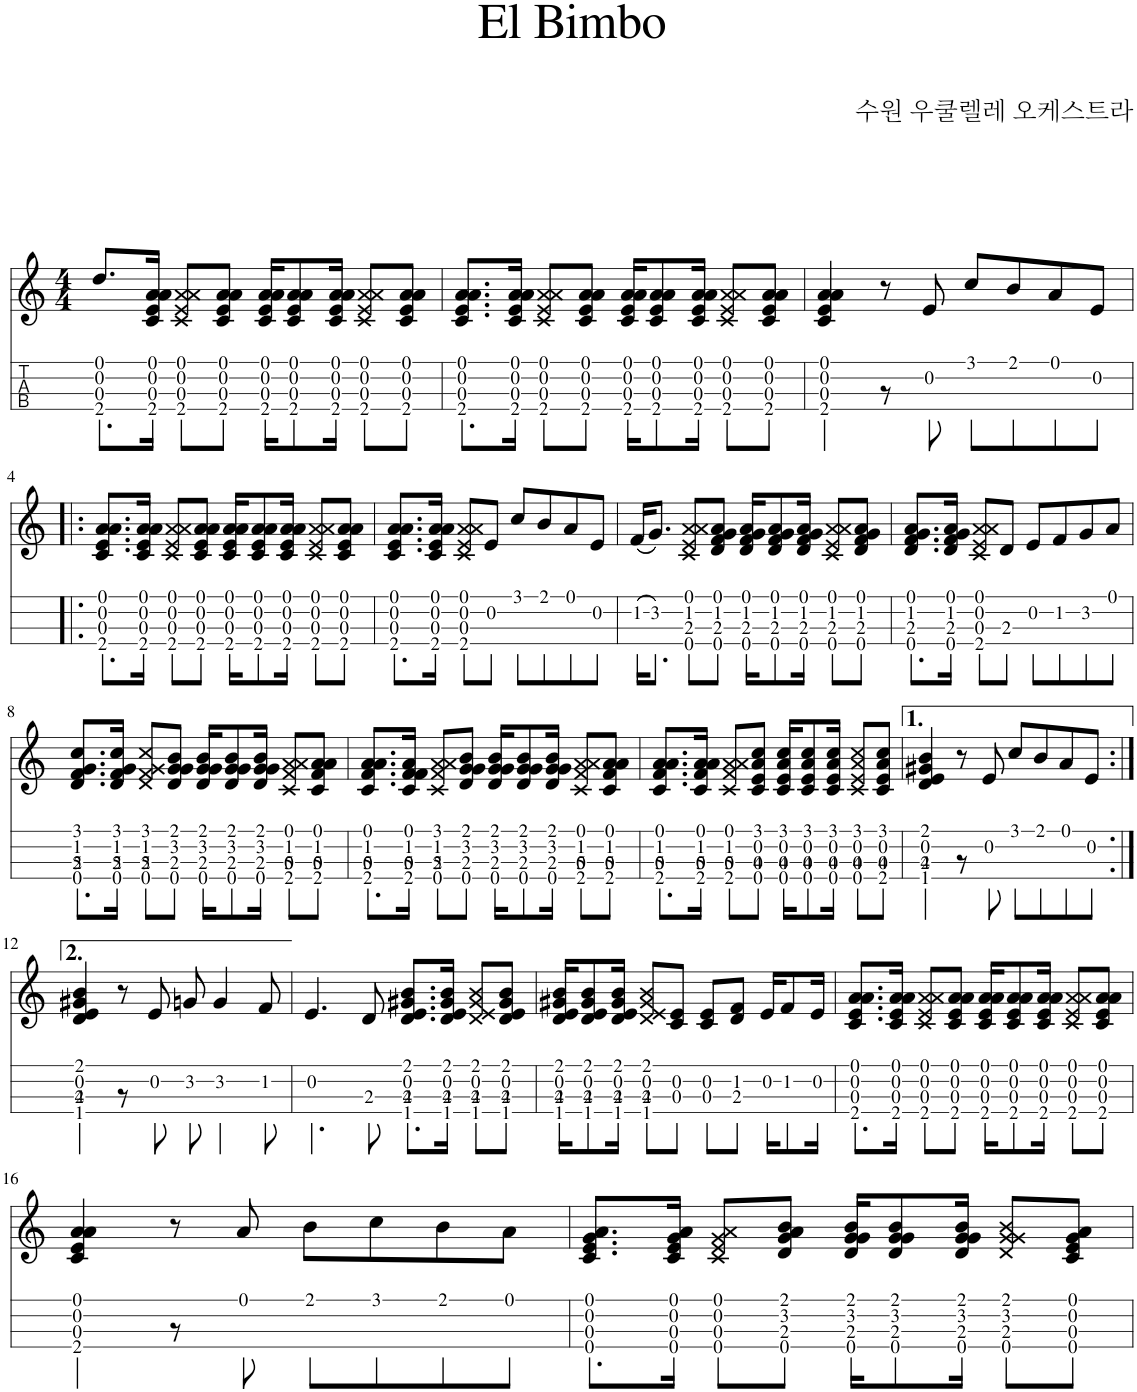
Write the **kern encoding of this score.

**kern	**kern
*part2	*part1
*staff2	*staff1
*I"우쿨렐레 [타브 악보]	*I"Piano
*	*I'Pno
*stria4	*
*	*clefG2
*k[]	*k[]
*M4/4	*M4/4
=1	=1
8.a\ 8.c\ 8.e\ 8.a\L	8.dd/L
16a\ 16c\ 16e\ 16a\Jk	16c/ 16e/ 16a/ 16a/Jk
8a\ 8c\ 8e\ 8a\L	8c/ 8e/ 8a/ 8a/L
8a\ 8c\ 8e\ 8a\J	8c/ 8e/ 8a/ 8a/J
16a\ 16c\ 16e\ 16a\KL	16c/ 16e/ 16a/ 16a/KL
8a\ 8c\ 8e\ 8a\	8c/ 8e/ 8a/ 8a/
16a\ 16c\ 16e\ 16a\Jk	16c/ 16e/ 16a/ 16a/Jk
8a\ 8c\ 8e\ 8a\L	8c/ 8e/ 8a/ 8a/L
8a\ 8c\ 8e\ 8a\J	8c/ 8e/ 8a/ 8a/J
=2	=2
8.a\ 8.c\ 8.e\ 8.a\L	8.c/ 8.e/ 8.a/ 8.a/L
16a\ 16c\ 16e\ 16a\Jk	16c/ 16e/ 16a/ 16a/Jk
8a\ 8c\ 8e\ 8a\L	8c/ 8e/ 8a/ 8a/L
8a\ 8c\ 8e\ 8a\J	8c/ 8e/ 8a/ 8a/J
16a\ 16c\ 16e\ 16a\KL	16c/ 16e/ 16a/ 16a/KL
8a\ 8c\ 8e\ 8a\	8c/ 8e/ 8a/ 8a/
16a\ 16c\ 16e\ 16a\Jk	16c/ 16e/ 16a/ 16a/Jk
8a\ 8c\ 8e\ 8a\L	8c/ 8e/ 8a/ 8a/L
8a\ 8c\ 8e\ 8a\J	8c/ 8e/ 8a/ 8a/J
=3	=3
4a\ 4c\ 4e\ 4a\	4c/ 4e/ 4a/ 4a/
8r	8r
8e\	8e/
8cc\L	8cc/L
8b\	8b/
8a\	8a/
8e\J	8e/J
!!LO:LB:g=z
=4!|:	=4!|:
8.a\ 8.c\ 8.e\ 8.a\L	8.c/ 8.e/ 8.a/ 8.a/L
16a\ 16c\ 16e\ 16a\Jk	16c/ 16e/ 16a/ 16a/Jk
8a\ 8c\ 8e\ 8a\L	8c/ 8e/ 8a/ 8a/L
8a\ 8c\ 8e\ 8a\J	8c/ 8e/ 8a/ 8a/J
16a\ 16c\ 16e\ 16a\KL	16c/ 16e/ 16a/ 16a/KL
8a\ 8c\ 8e\ 8a\	8c/ 8e/ 8a/ 8a/
16a\ 16c\ 16e\ 16a\Jk	16c/ 16e/ 16a/ 16a/Jk
8a\ 8c\ 8e\ 8a\L	8c/ 8e/ 8a/ 8a/L
8a\ 8c\ 8e\ 8a\J	8c/ 8e/ 8a/ 8a/J
=5	=5
8.a\ 8.c\ 8.e\ 8.a\L	8.c/ 8.e/ 8.a/ 8.a/L
16a\ 16c\ 16e\ 16a\Jk	16c/ 16e/ 16a/ 16a/Jk
8a\ 8c\ 8e\ 8a\L	8c/ 8e/ 8a/ 8a/L
8e\J	8e/J
8cc\L	8cc/L
8b\	8b/
8a\	8a/
8e\J	8e/J
=6	=6
(16f\KL	(16f/KL
8.g\J)	8.g/J)
8g\ 8d\ 8f\ 8a\L	8c/ 8e/ 8a/ 8a/L
8g\ 8d\ 8f\ 8a\J	8d/ 8f/ 8g/ 8a/J
16g\ 16d\ 16f\ 16a\KL	16d/ 16f/ 16g/ 16a/KL
8g\ 8d\ 8f\ 8a\	8d/ 8f/ 8g/ 8a/
16g\ 16d\ 16f\ 16a\Jk	16d/ 16f/ 16g/ 16a/Jk
8g\ 8d\ 8f\ 8a\L	8c/ 8e/ 8a/ 8a/L
8g\ 8d\ 8f\ 8a\J	8d/ 8f/ 8g/ 8a/J
=7	=7
8.g\ 8.d\ 8.f\ 8.a\L	8.d/ 8.f/ 8.g/ 8.a/L
16g\ 16d\ 16f\ 16a\Jk	16d/ 16f/ 16g/ 16a/Jk
8a\ 8c\ 8e\ 8a\L	8c/ 8e/ 8a/ 8a/L
8d\J	8d/J
8e\L	8e/L
8f\	8f/
8g\	8g/
8a\J	8a/J
!!LO:LB:g=z
=8	=8
8.g\ 8.d\ 8.f\ 8.f\ 8.cc\L	8.d/ 8.f/ 8.g/ 8.cc/L
16g\ 16d\ 16f\ 16f\ 16cc\Jk	16d/ 16f/ 16g/ 16cc/Jk
8g\ 8d\ 8f\ 8f\ 8cc\L	8d/ 8f/ 8g/ 8cc/L
8g\ 8d\ 8g\ 8b\J	8d/ 8g/ 8g/ 8b/J
16g\ 16d\ 16g\ 16b\KL	16d/ 16g/ 16g/ 16b/KL
8g\ 8d\ 8g\ 8b\	8d/ 8g/ 8g/ 8b/
16g\ 16d\ 16g\ 16b\Jk	16d/ 16g/ 16g/ 16b/Jk
8a\ 8c\ 8f\ 8f\ 8a\L	8c/ 8f/ 8a/ 8a/L
8a\ 8c\ 8f\ 8f\ 8a\J	8c/ 8f/ 8a/ 8a/J
=9	=9
8.a\ 8.c\ 8.f\ 8.f\ 8.a\L	8.c/ 8.f/ 8.a/ 8.a/L
16a\ 16c\ 16f\ 16f\ 16a\Jk	16c/ 16f/ 16f/ 16a/Jk
8g\ 8d\ 8f\ 8f\ 8cc\L	8c/ 8f/ 8a/ 8a/L
8g\ 8d\ 8g\ 8b\J	8d/ 8g/ 8g/ 8b/J
16g\ 16d\ 16g\ 16b\KL	16d/ 16g/ 16g/ 16b/KL
8g\ 8d\ 8g\ 8b\	8d/ 8g/ 8g/ 8b/
16g\ 16d\ 16g\ 16b\Jk	16d/ 16g/ 16g/ 16b/Jk
8a\ 8c\ 8f\ 8f\ 8a\L	8c/ 8f/ 8a/ 8a/L
8a\ 8c\ 8f\ 8f\ 8a\J	8c/ 8f/ 8a/ 8a/J
=10	=10
8.a\ 8.c\ 8.f\ 8.f\ 8.a\L	8.c/ 8.f/ 8.a/ 8.a/L
16a\ 16c\ 16f\ 16f\ 16a\Jk	16c/ 16f/ 16a/ 16a/Jk
8a\ 8c\ 8f\ 8f\ 8a\L	8c/ 8f/ 8a/ 8a/L
8g\ 8c\ 8e\ 8e\ 8cc\J	8c/ 8e/ 8a/ 8cc/J
16g\ 16c\ 16e\ 16e\ 16cc\KL	16c/ 16e/ 16a/ 16cc/KL
8g\ 8c\ 8e\ 8e\ 8cc\	8c/ 8e/ 8a/ 8cc/
16g\ 16c\ 16e\ 16e\ 16cc\Jk	16c/ 16e/ 16a/ 16cc/Jk
8g\ 8c\ 8e\ 8e\ 8cc\L	8c/ 8e/ 8a/ 8cc/L
8a\ 8c\ 8e\ 8e\ 8cc\J	8c/ 8e/ 8a/ 8cc/J
=11	=11
4g#\ 4d\ 4e\ 4e#X\ 4b\	4d/ 4e/ 4g#X/ 4b/
8r	8r
8e\	8e/
8cc\L	8cc/L
8b\	8b/
8a\	8a/
8e\J	8e/J
!!LO:LB:g=z
=12:|!	=12:|!
4g#\ 4d\ 4e\ 4e#X\ 4b\	4d/ 4e/ 4g#X/ 4b/
8r	8r
8e\	8e/
8gn\	8gn/
4g\	4g/
8f\	8f/
=13	=13
4.e\	4.e/
8d\	8d/
8.g#\ 8.d\ 8.e\ 8.e#X\ 8.b\L	8.d/ 8.e/ 8.g#X/ 8.b/L
16g#\ 16d\ 16e\ 16e#X\ 16b\Jk	16d/ 16e/ 16g#/ 16b/Jk
8g#\ 8d\ 8e\ 8e#X\ 8b\L	8d/ 8e/ 8g#/ 8b/L
8g#\ 8d\ 8e\ 8e#X\ 8b\J	8d/ 8e/ 8g#/ 8b/J
=14	=14
16g#\ 16d\ 16e\ 16e#X\ 16b\KL	16d/ 16e/ 16g#X/ 16b/KL
8g#\ 8d\ 8e\ 8e#X\ 8b\	8d/ 8e/ 8g#/ 8b/
16g#\ 16d\ 16e\ 16e#X\ 16b\Jk	16d/ 16e/ 16g#/ 16b/Jk
8g#\ 8d\ 8e\ 8e#X\ 8b\L	8d/ 8e/ 8g#/ 8b/L
8c\ 8e\J	8c/ 8e/J
8c\ 8e\L	8c/ 8e/L
8d\ 8f\J	8d/ 8f/J
16e\KL	16e/KL
8f\	8f/
16e\Jk	16e/Jk
=15	=15
8.a\ 8.c\ 8.e\ 8.a\L	8.c/ 8.e/ 8.a/ 8.a/L
16a\ 16c\ 16e\ 16a\Jk	16c/ 16e/ 16a/ 16a/Jk
8a\ 8c\ 8e\ 8a\L	8c/ 8e/ 8a/ 8a/L
8a\ 8c\ 8e\ 8a\J	8c/ 8e/ 8a/ 8a/J
16a\ 16c\ 16e\ 16a\KL	16c/ 16e/ 16a/ 16a/KL
8a\ 8c\ 8e\ 8a\	8c/ 8e/ 8a/ 8a/
16a\ 16c\ 16e\ 16a\Jk	16c/ 16e/ 16a/ 16a/Jk
8a\ 8c\ 8e\ 8a\L	8c/ 8e/ 8a/ 8a/L
8a\ 8c\ 8e\ 8a\J	8c/ 8e/ 8a/ 8a/J
!!LO:LB:g=z
=16	=16
4a\ 4c\ 4e\ 4a\	4c/ 4e/ 4a/ 4a/
8r	8r
8a\	8a/
8b\L	8b\L
8cc\	8cc\
8b\	8b\
8a\J	8a\J
=17	=17
8.g\ 8.c\ 8.e\ 8.a\L	8.c/ 8.e/ 8.g/ 8.a/L
16g\ 16c\ 16e\ 16a\Jk	16c/ 16e/ 16g/ 16a/Jk
8g\ 8c\ 8e\ 8a\L	8c/ 8e/ 8g/ 8a/L
8g\ 8d\ 8g\ 8b\J	8d/ 8g/ 8a/ 8b/J
16g\ 16d\ 16g\ 16b\KL	16d/ 16g/ 16g/ 16b/KL
8g\ 8d\ 8g\ 8b\	8d/ 8g/ 8g/ 8b/
16g\ 16d\ 16g\ 16b\Jk	16d/ 16g/ 16g/ 16b/Jk
8g\ 8d\ 8g\ 8b\L	8d/ 8g/ 8g/ 8b/L
8g\ 8c\ 8e\ 8a\J	8c/ 8e/ 8g/ 8a/J
=	=
*-	*-
